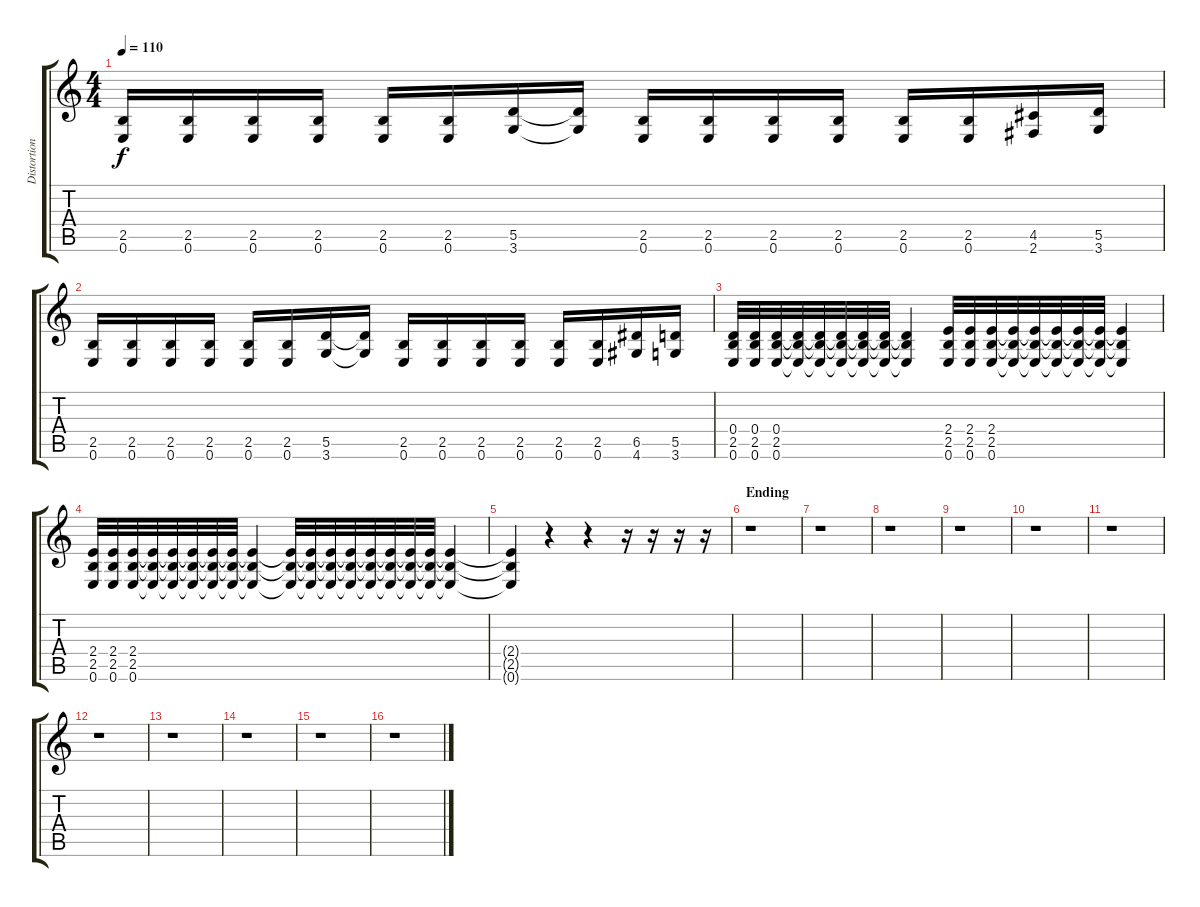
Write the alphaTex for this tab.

\track ("Distortion Guitar" "Distortion") {instrument distortionguitar}
\staff {score tabs}
\tuning (E4 B3 G3 D3 A2 E2) {hide}
\ts (4 4)
\tempo 110
\clef g2
\ks c
(2.5 0.6).16{dy f} (2.5 0.6).16 (2.5 0.6).16 (2.5 0.6).16 (2.5 0.6).16 (2.5 0.6).16 (5.5 3.6).16 (5.5{t} 3.6{t}).16 (2.5 0.6).16 (2.5 0.6).16 (2.5 0.6).16 (2.5 0.6).16 (2.5 0.6).16 (2.5 0.6).16 (4.5 2.6).16 (5.5 3.6).16 |
(2.5 0.6).16 (2.5 0.6).16 (2.5 0.6).16 (2.5 0.6).16 (2.5 0.6).16 (2.5 0.6).16 (5.5 3.6).16 (5.5{t} 3.6{t}).16 (2.5 0.6).16 (2.5 0.6).16 (2.5 0.6).16 (2.5 0.6).16 (2.5 0.6).16 (2.5 0.6).16 (6.5 4.6).16 (5.5 3.6).16 |
(0.4 2.5 0.6).32 (0.4 2.5 0.6).32 (0.4 2.5 0.6).32 (0.4{t} 2.5{t} 0.6{t}).32 (0.4{t} 2.5{t} 0.6{t}).32 (0.4{t} 2.5{t} 0.6{t}).32 (0.4{t} 2.5{t} 0.6{t}).32 (0.4{t} 2.5{t} 0.6{t}).32 (0.4{t} 2.5{t} 0.6{t}).4 (2.4 2.5 0.6).32 (2.4 2.5 0.6).32 (2.4 2.5 0.6).32 (2.4{t} 2.5{t} 0.6{t}).32 (2.4{t} 2.5{t} 0.6{t}).32 (2.4{t} 2.5{t} 0.6{t}).32 (2.4{t} 2.5{t} 0.6{t}).32 (2.4{t} 2.5{t} 0.6{t}).32 (2.4{t} 2.5{t} 0.6{t}).4 |
(2.4 2.5 0.6).32 (2.4 2.5 0.6).32 (2.4 2.5 0.6).32 (2.4{t} 2.5{t} 0.6{t}).32 (2.4{t} 2.5{t} 0.6{t}).32 (2.4{t} 2.5{t} 0.6{t}).32 (2.4{t} 2.5{t} 0.6{t}).32 (2.4{t} 2.5{t} 0.6{t}).32 (2.4{t} 2.5{t} 0.6{t}).4 (2.4{t} 2.5{t} 0.6{t}).32 (2.4{t} 2.5{t} 0.6{t}).32 (2.4{t} 2.5{t} 0.6{t}).32 (2.4{t} 2.5{t} 0.6{t}).32 (2.4{t} 2.5{t} 0.6{t}).32 (2.4{t} 2.5{t} 0.6{t}).32 (2.4{t} 2.5{t} 0.6{t}).32 (2.4{t} 2.5{t} 0.6{t}).32 (2.4{t} 2.5{t} 0.6{t}).4 |
(2.4{t} 2.5{t} 0.6{t}).4 r.4 r.4 r.16 r.16 r.16 r.16 |
\section ("" "Ending")
r.1 |
r.1 |
r.1 |
r.1 |
r.1 |
r.1 |
r.1 |
r.1 |
r.1 |
r.1 |
r.1
